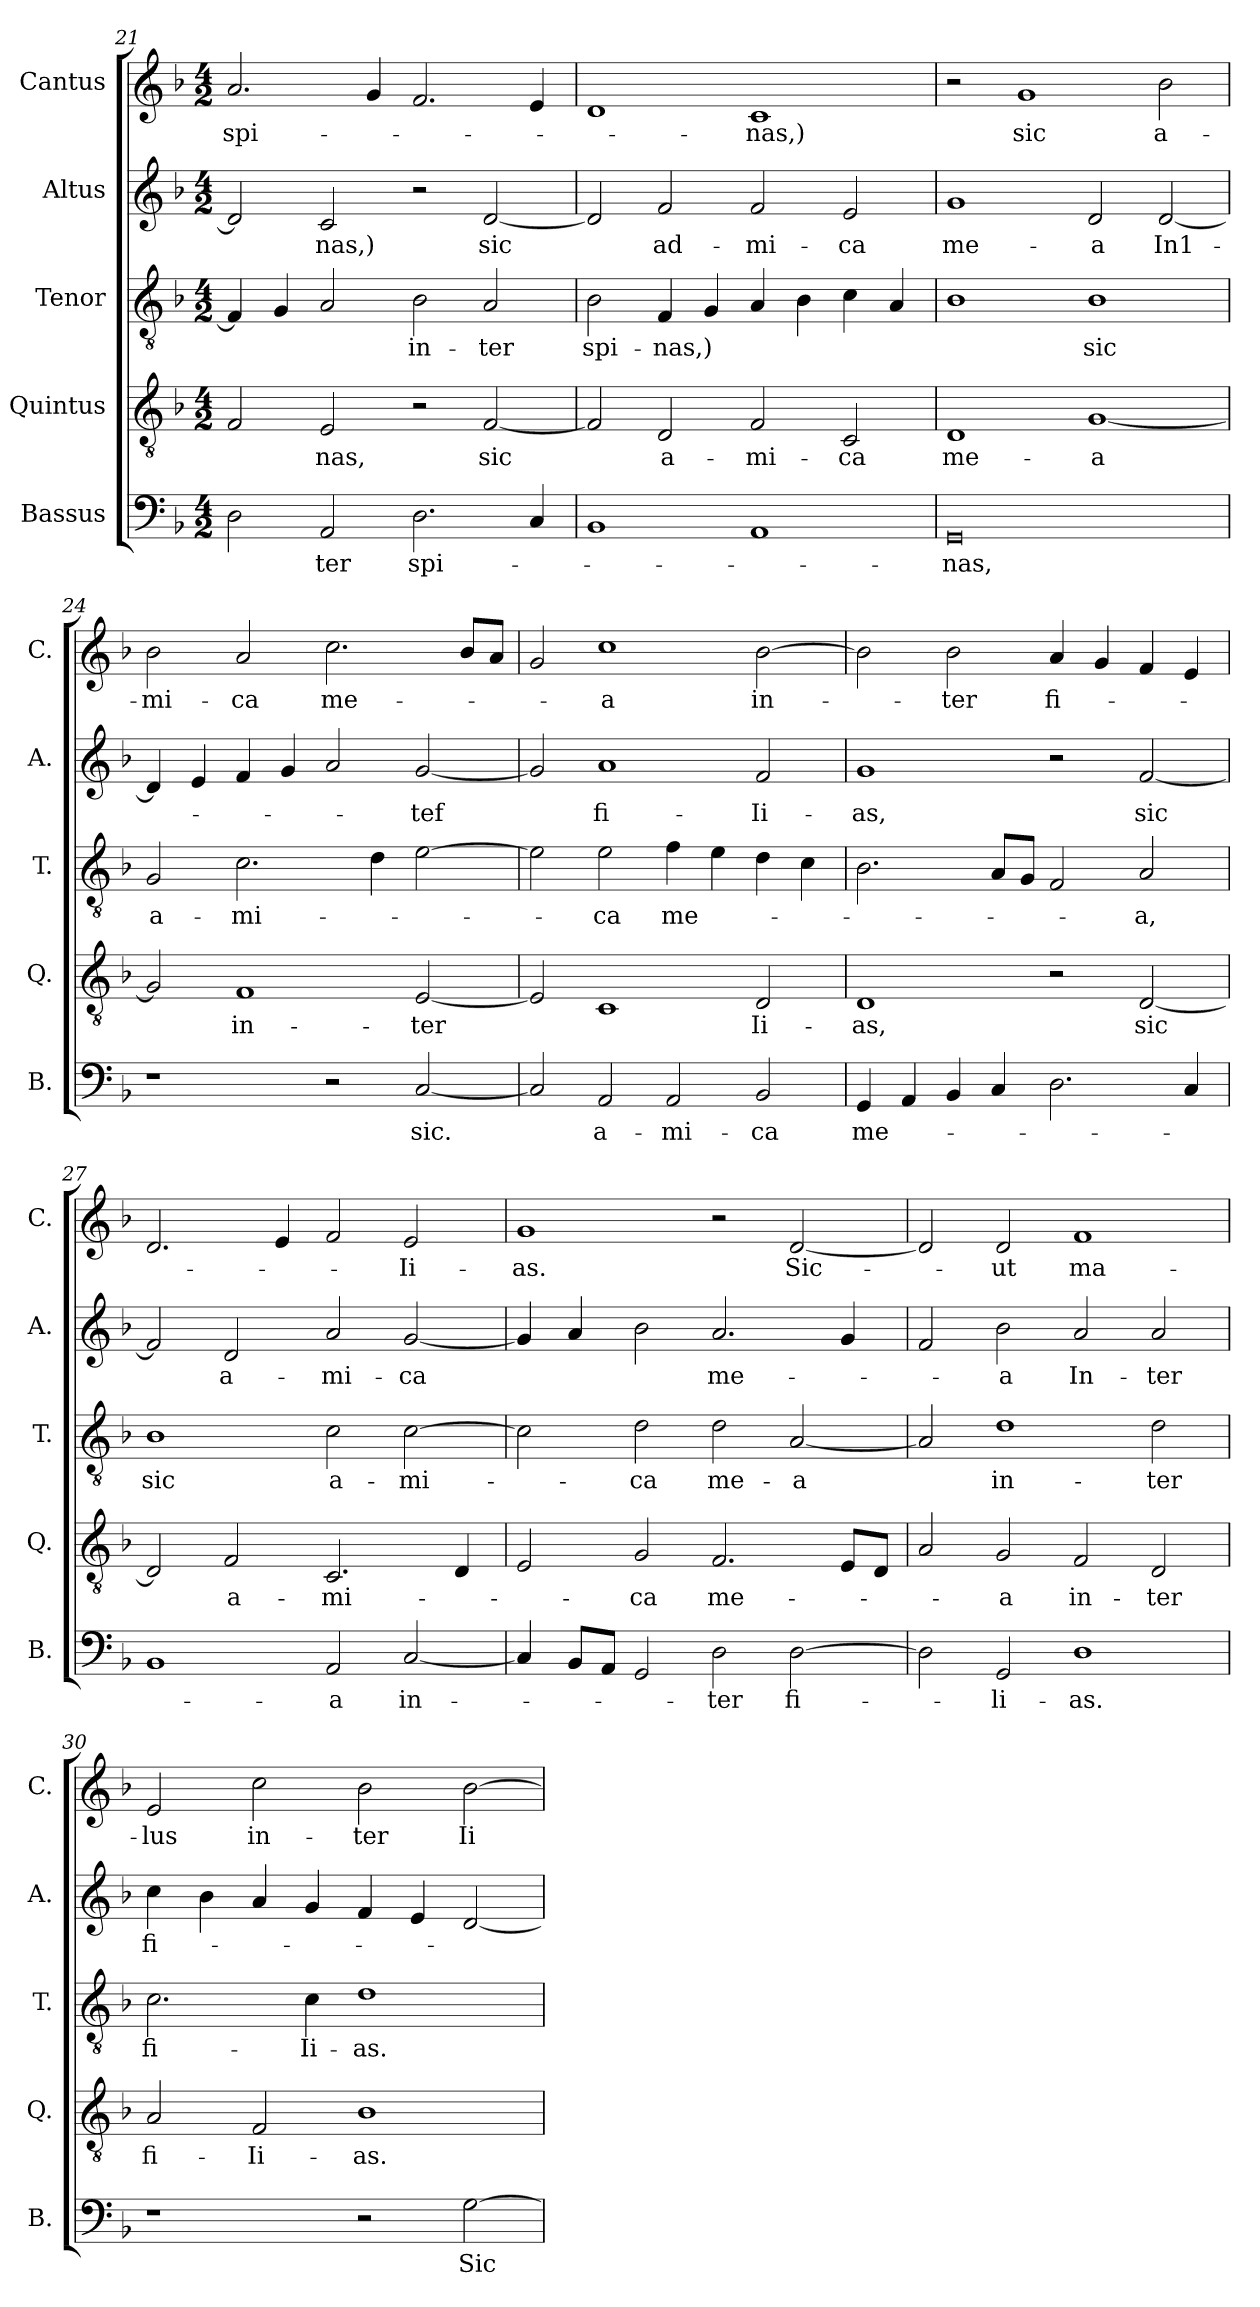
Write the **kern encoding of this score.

**kern	**text	**kern	**text	**kern	**text	**kern	**text	**kern	**text
*part5	*part5	*part4	*part4	*part3	*part3	*part2	*part2	*part1	*part1
*staff5	*staff5	*staff4	*staff4	*staff3	*staff3	*staff2	*staff2	*staff1	*staff1
*I"Bassus	*	*I"Quintus	*	*I"Tenor	*	*I"Altus	*	*I"Cantus	*
*I'B.	*	*I'Q.	*	*I'T.	*	*I'A.	*	*I'C.	*
*clefF4	*	*clefGv2	*	*clefGv2	*	*clefG2	*	*clefG2	*
*k[b-]	*	*k[b-]	*	*k[b-]	*	*k[b-]	*	*k[b-]	*
*F:	*	*F:	*	*F:	*	*F:	*	*F:	*
*M4/2	*	*M4/2	*	*M4/2	*	*M4/2	*	*M4/2	*
=21	=21	=21	=21	=21	=21	=21	=21	=21	=21
2D\	.	2F/	.	4F/]	.	2d/]	.	2.a/	spi­-
.	.	.	.	4G/	.	.	.	.	.
2AA/	ter	2E/	nas,	2A/	.	2c/	nas,)	.	.
.	.	.	.	.	.	.	.	4g/	.
2.D\	spi­-	2r	.	2B-\	in-	2r	.	2.f/	.
.	.	[2F/	sic	2A/	ter	[2d/	sic	.	.
4C/	.	.	.	.	.	.	.	4e/	.
=22	=22	=22	=22	=22	=22	=22	=22	=22	=22
1BB-	.	2F/]	.	2B-\	spi­-	2d/]	.	1d	.
.	.	2D/	a-	4F/	nas,)	2f/	ad­-	.	.
.	.	.	.	4G/	.	.	.	.	.
1AA	.	2F/	mi-	4A/	.	2f/	mi-	1c	nas,)
.	.	.	.	4B-\	.	.	.	.	.
.	.	2C/	ca	4c\	.	2e/	ca	.	.
.	.	.	.	4A/	.	.	.	.	.
=23	=23	=23	=23	=23	=23	=23	=23	=23	=23
0GG	nas,	1D	me-	1B-	.	1g	me­-	2r	.
.	.	.	.	.	.	.	.	1g	sic
.	.	[1G	a	1B-	sic	2d/	a	.	.
.	.	.	.	.	.	[2d/	In1­-	2b-\	a­-
=24	=24	=24	=24	=24	=24	=24	=24	=24	=24
1r	.	2G/]	.	2G/	a-	4d/]	.	2b-\	mi­-
.	.	.	.	.	.	4e/	.	.	.
.	.	1F	in-	2.c\	mi­-	4f/	.	2a/	ca
.	.	.	.	.	.	4g/	.	.	.
2r	.	.	.	.	.	2a/	.	2.cc\	me-
.	.	.	.	4d\	.	.	.	.	.
[2C/	sic.	[2E/	ter	[2e\	.	[2g/	tef	.	.
.	.	.	.	.	.	.	.	8b-/L	.
.	.	.	.	.	.	.	.	8a/J	.
=25	=25	=25	=25	=25	=25	=25	=25	=25	=25
2C/]	.	2E/]	.	2e\]	.	2g/]	.	2g/	.
2AA/	a­-	1C	.	2e\	ca	1a	fi-	1cc	a
2AA/	mi­-	.	.	4f\	me­-	.	.	.	.
.	.	.	.	4e\	.	.	.	.	.
2BB-/	ca	2D/	Ii-	4d\	.	2f/	Ii-	[2b-\	in­-
.	.	.	.	4c\	.	.	.	.	.
=26	=26	=26	=26	=26	=26	=26	=26	=26	=26
4GG/	me-	1D	as,	2.B-\	.	1g	as,	2b-\]	.
4AA/	.	.	.	.	.	.	.	.	.
4BB-/	.	.	.	.	.	.	.	2b-\	ter
4C/	.	.	.	8A/L	.	.	.	.	.
.	.	.	.	8G/J	.	.	.	.	.
2.D\	.	2r	.	2F/	.	2r	.	4a/	fi-
.	.	.	.	.	.	.	.	4g/	.
.	.	[2D/	sic	2A/	a,	[2f/	sic	4f/	.
4C/	.	.	.	.	.	.	.	4e/	.
=27	=27	=27	=27	=27	=27	=27	=27	=27	=27
1BB-	.	2D/]	.	1B-	sic	2f/]	.	2.d/	.
.	.	2F/	a-	.	.	2d/	a­-	.	.
.	.	.	.	.	.	.	.	4e/	.
2AA/	a	2.C/	mi­-	2c\	a-	2a/	mi­-	2f/	.
[2C/	in-	.	.	[2c\	mi-	[2g/	ca	2e/	Ii-
.	.	4D/	.	.	.	.	.	.	.
=28	=28	=28	=28	=28	=28	=28	=28	=28	=28
4C/]	.	2E/	.	2c\]	.	4g/]	.	1g	as.
8BB-/L	.	.	.	.	.	4a/	.	.	.
8AA/J	.	.	.	.	.	.	.	.	.
2GG/	.	2G/	ca	2d\	ca	2b-\	.	.	.
2D\	ter	2.F/	me-	2d\	me­-	2.a/	me-	2r	.
[2D\	fi­-	.	.	[2A/	a	.	.	[2d/	Sic-
.	.	8E/L	.	.	.	4g/	.	.	.
.	.	8D/J	.	.	.	.	.	.	.
=29	=29	=29	=29	=29	=29	=29	=29	=29	=29
2D\]	.	2A/	.	2A/]	.	2f/	.	2d/]	.
2GG/	li­-	2G/	a	1d	in-	2b-\	a	2d/	ut
1D	as.	2F/	in-	.	.	2a/	In­-	1f	ma­-
.	.	2D/	ter	2d\	ter	2a/	ter	.	.
=30	=30	=30	=30	=30	=30	=30	=30	=30	=30
1r	.	2A/	fi-	2.c\	fi­-	4cc\	fi­-	2e/	lus
.	.	.	.	.	.	4b-\	.	.	.
.	.	2F/	Ii­-	.	.	4a/	.	2cc\	in-
.	.	.	.	4c\	Ii-	4g/	.	.	.
2r	.	1B-	as.	1d	as.	4f/	.	2b-\	ter
.	.	.	.	.	.	4e/	.	.	.
[2G\	Sic-	.	.	.	.	[2d/	.	[2b-\	Ii-
=	=	=	=	=	=	=	=	=	=
*-	*-	*-	*-	*-	*-	*-	*-	*-	*-
